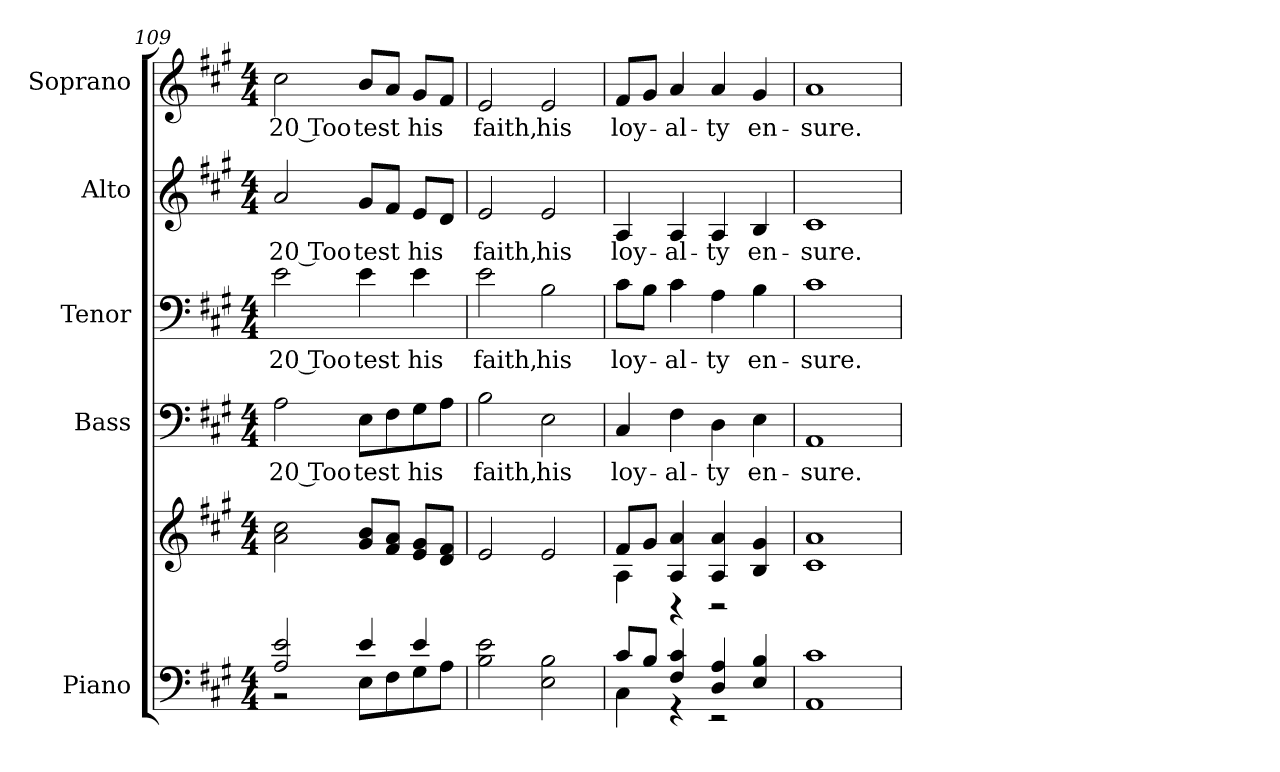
**kern	**kern	**kern	**text	**kern	**text	**kern	**text	**kern	**text
*part5	*part5	*part4	*part4	*part3	*part3	*part2	*part2	*part1	*part1
*staff6	*staff5	*staff4	*staff4	*staff3	*staff3	*staff2	*staff2	*staff1	*staff1
*I"Piano	*	*I"Bass	*	*I"Tenor	*	*I"Alto	*	*I"Soprano	*
*I'Pno.	*	*I'B.	*	*I'T.	*	*I'A.	*	*I'S.	*
!!LO:LB:g=z
*clefF4	*clefG2	*clefF4	*	*clefF4	*	*clefG2	*	*clefG2	*
*k[f#c#g#]	*k[f#c#g#]	*k[f#c#g#]	*	*k[f#c#g#]	*	*k[f#c#g#]	*	*k[f#c#g#]	*
*A:	*A:	*A:	*	*A:	*	*A:	*	*A:	*
*M4/4	*M4/4	*M4/4	*	*M4/4	*	*M4/4	*	*M4/4	*
=109	=109	=109	=109	=109	=109	=109	=109	=109	=109
*^	*	*	*	*	*	*	*	*	*
!	!	!	!	!LO:LY:b:color=#000000	!	!	!	!	!	!
!	!	!	!	!	!	!LO:LY:b:color=#000000	!	!	!	!
!	!	!	!	!	!	!	!	!LO:LY:b:color=#000000	!	!
!	!	!	!	!	!	!	!	!	!	!LO:LY:b:color=#000000
2Ai/ 2ei	2r	2ai\ 2cc#i	2Ai\	20 Too	2ei\	20 Too	2ai/	20 Too	2cc#i\	20 Too
!	!	!	!	!LO:LY:b:color=#000000	!	!	!	!	!	!
!	!	!	!	!	!	!LO:LY:b:color=#000000	!	!	!	!
!	!	!	!	!	!	!	!	!LO:LY:b:color=#000000	!	!
!	!	!	!	!	!	!	!	!	!	!LO:LY:b:color=#000000
4ei/	8Ei\L	8g#i/ 8biL	8Ei\L	test	4ei\	test	8g#i/L	test	8bi/L	test
.	8F#i\	8f#i/ 8aiJ	8F#i\	.	.	.	8f#i/J	.	8ai/J	.
!	!	!	!	!LO:LY:b:color=#000000	!	!	!	!	!	!
!	!	!	!	!	!	!LO:LY:b:color=#000000	!	!	!	!
!	!	!	!	!	!	!	!	!LO:LY:b:color=#000000	!	!
!	!	!	!	!	!	!	!	!	!	!LO:LY:b:color=#000000
4ei/	8G#i\	8ei/ 8g#iL	8G#i\	his	4ei\	his	8ei/L	his	8g#i/L	his
.	8Ai\J	8di/ 8f#iJ	8Ai\J	.	.	.	8di/J	.	8f#i/J	.
*v	*v	*	*	*	*	*	*	*	*	*
=110	=110	=110	=110	=110	=110	=110	=110	=110	=110
*^	*	*	*	*	*	*	*	*	*
!	!	!	!	!LO:LY:b:color=#000000	!	!	!	!	!	!
*v	*v	*	*	*	*	*	*	*	*	*
*^	*	*	*	*	*	*	*	*	*
!	!	!	!	!	!	!LO:LY:b:color=#000000	!	!	!	!
*v	*v	*	*	*	*	*	*	*	*	*
*^	*	*	*	*	*	*	*	*	*
!	!	!	!	!	!	!	!	!LO:LY:b:color=#000000	!	!
*v	*v	*	*	*	*	*	*	*	*	*
*^	*	*	*	*	*	*	*	*	*
!	!	!	!	!	!	!	!	!	!	!LO:LY:b:color=#000000
*v	*v	*	*	*	*	*	*	*	*	*
2Bi\ 2ei	2ei/	2Bi\	faith,	2ei\	faith,	2ei/	faith,	2ei/	faith,
!	!	!	!LO:LY:b:color=#000000	!	!	!	!	!	!
!	!	!	!	!	!LO:LY:b:color=#000000	!	!	!	!
!	!	!	!	!	!	!	!LO:LY:b:color=#000000	!	!
!	!	!	!	!	!	!	!	!	!LO:LY:b:color=#000000
2Ei\ 2Bi	2ei/	2Ei\	his	2Bi\	his	2ei/	his	2ei/	his
=111	=111	=111	=111	=111	=111	=111	=111	=111	=111
*^	*^	*	*	*	*	*	*	*	*
!	!	!	!	!	!LO:LY:b:color=#000000	!	!	!	!	!	!
!	!	!	!	!	!	!	!LO:LY:b:color=#000000	!	!	!	!
!	!	!	!	!	!	!	!	!	!LO:LY:b:color=#000000	!	!
!	!	!	!	!	!	!	!	!	!	!	!LO:LY:b:color=#000000
8c#i/L	4C#i\	8f#i/L	4Ai\	4C#i/	loy-	8c#i\L	loy-	4Ai/	loy-	8f#i/L	loy-
8Bi/J	.	8g#i/J	.	.	.	8Bi\J	.	.	.	8g#i/J	.
!	!	!	!	!	!LO:LY:b:color=#000000	!	!	!	!	!	!
!	!	!	!	!	!	!	!LO:LY:b:color=#000000	!	!	!	!
!	!	!	!	!	!	!	!	!	!LO:LY:b:color=#000000	!	!
!	!	!	!	!	!	!	!	!	!	!	!LO:LY:b:color=#000000
4F#i/ 4c#i	4r	4Ai/ 4ai	4r	4F#i\	-al-	4c#i\	-al-	4Ai/	-al-	4ai/	-al-
!	!	!	!	!	!LO:LY:b:color=#000000	!	!	!	!	!	!
!	!	!	!	!	!	!	!LO:LY:b:color=#000000	!	!	!	!
!	!	!	!	!	!	!	!	!	!LO:LY:b:color=#000000	!	!
!	!	!	!	!	!	!	!	!	!	!	!LO:LY:b:color=#000000
4Di/ 4Ai	2r	4Ai/ 4ai	2r	4Di\	-ty	4Ai\	-ty	4Ai/	-ty	4ai/	-ty
!	!	!	!	!	!LO:LY:b:color=#000000	!	!	!	!	!	!
!	!	!	!	!	!	!	!LO:LY:b:color=#000000	!	!	!	!
!	!	!	!	!	!	!	!	!	!LO:LY:b:color=#000000	!	!
!	!	!	!	!	!	!	!	!	!	!	!LO:LY:b:color=#000000
4Ei/ 4Bi	.	4Bi/ 4g#i	.	4Ei\	en-	4Bi\	en-	4Bi/	en-	4g#i/	en-
*v	*v	*	*	*	*	*	*	*	*	*	*
*	*v	*v	*	*	*	*	*	*	*	*
=112	=112	=112	=112	=112	=112	=112	=112	=112	=112
!	!	!	!LO:LY:b:color=#000000	!	!	!	!	!	!
!	!	!	!	!	!LO:LY:b:color=#000000	!	!	!	!
!	!	!	!	!	!	!	!LO:LY:b:color=#000000	!	!
!	!	!	!	!	!	!	!	!	!LO:LY:b:color=#000000
1AAi 1c#i	1c#i 1ai	1AAi	-sure.	1c#i	-sure.	1c#i	-sure.	1ai	-sure.
=	=	=	=	=	=	=	=	=	=
*-	*-	*-	*-	*-	*-	*-	*-	*-	*-
